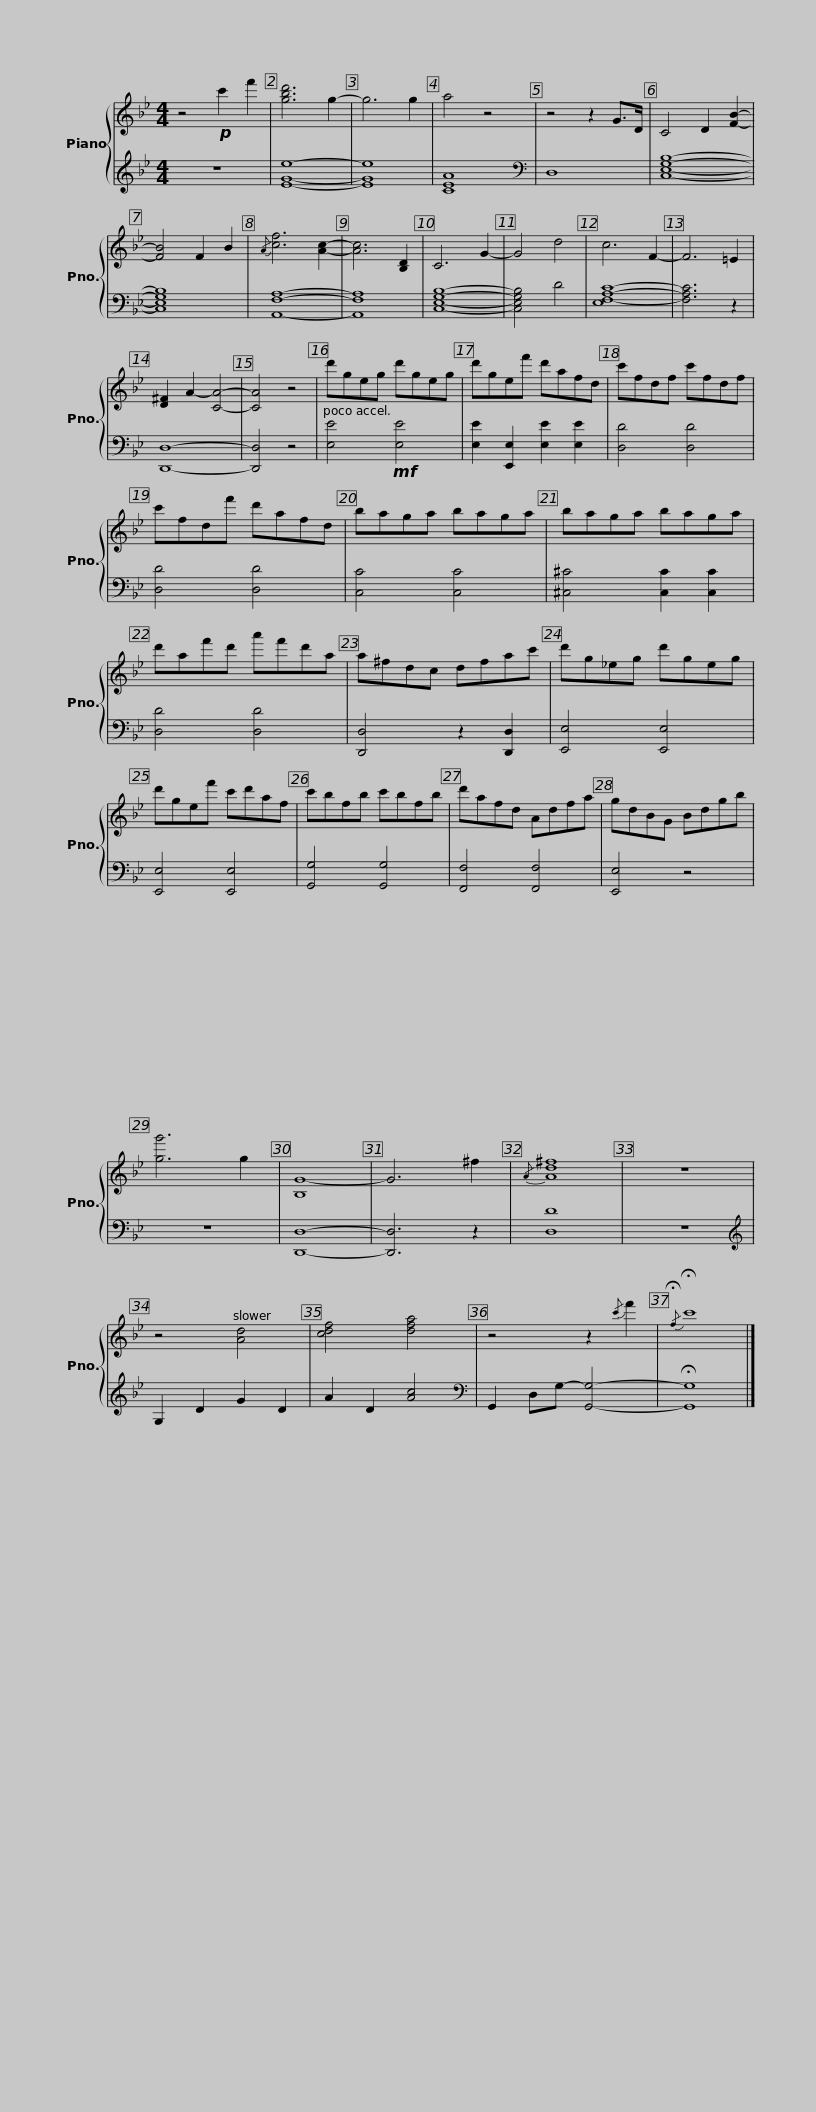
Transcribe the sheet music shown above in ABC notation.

X:1
%%score { 1 | 2 }
L:1/8
M:4/4
I:linebreak $
K:Bb
V:1 treble
V:2 treble
V:1
 z4!p! c'2 f'2 | [gbd']6 g2- | g6 g2 | a4 z4 | z4 z2 G>D | %5
 C4 D2 [FB]2- | [FB]4 F2 B2 |{/A} [cf]6 [Ac]2- | [Ac]6 [B,D]2 | C6 G2- | %10
 G4 d4 | c6 F2- |$ F6 =E2 | [D^F]2 A2- [CA]4- | [CA]4 z4 | %15
 d'geg d'geg | d'gef' d'afd | c'fdf c'fdf | c'fdf' d'afd |$ baga baga | %20
 baga baga | d'af'd' a'f'd'a | a^fdc dfac' |$ d'g_eg d'geg | d'gef' c'd'af | %25
 c'bfb c'bfb | d'afd Adfa | gdBG Bdgb |$ [gg']6 g2 | [B,G-]8 | %30
 G6 ^f2 |{/A} [Ad^f]8 | z8 | z4 [Ad]4 | [cdf]4 [dfa]4 | %35
 z4 z2{/c'} f'2 |{/!fermata!f} !fermata!c'8 |] %37
V:2
 z8 | [EGe]8- | [EGe]8 | [CEA]8 |[K:bass] D,8 | %5
 [C,E,G,B,]8- | [C,E,G,B,]8 | [A,,F,A,]8- | [A,,F,A,]8 | [C,E,G,B,]8- | %10
 [C,E,G,B,]4 D4 | [E,F,-A,-C-]8 |$ [F,A,C]6 z2 | [D,,D,]8- | [D,,D,]4 z4 | %15
 [E,E]4!mf! [E,E]4 | [E,E]2 [E,,E,]2 [E,E]2 [E,E]2 | [D,D]4 [D,D]4 | [D,D]4 [D,D]4 |$ [C,C]4 [C,C]4 | %20
 [^C,^C]4 [C,C]2 [C,C]2 | [D,D]4 [D,D]4 | [D,,D,]4 z2 [D,,D,]2 |$ [E,,E,]4 [E,,E,]4 | [E,,E,]4 [E,,E,]4 | %25
 [G,,G,]4 [G,,G,]4 | [F,,F,]4 [F,,F,]4 | [E,,E,]4 z4 |$ z8 | [D,,D,]8- | %30
 [D,,D,]6 z2 | [D,D]8 | z8 |[K:treble] G,2 D2 G2 D2 | A2 D2 [Ac]4 | %35
[K:bass] G,,2- D,G,- [G,,G,]4- | !fermata![G,,G,]8 |] %37
